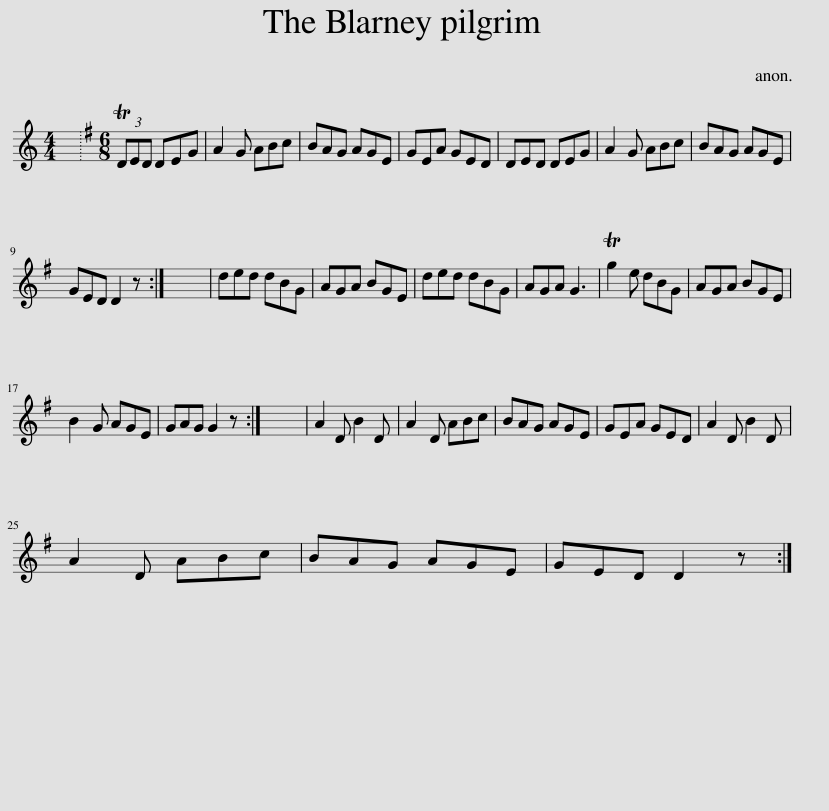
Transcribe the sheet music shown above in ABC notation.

X:1
L:1/8
M:4/4
I:linebreak $
K:C
V:1 treble
V:1
 x8 |[K:G][M:6/8] (3TDED DEG | A2 G ABc | BAG AGE | GEA GED | %5
 DED DEG | A2 G ABc | BAG AGE |$ GED D2 z :| x6 | %10
 ded dBG | AGA BGE | ded dBG | AGA G3 | Tg2 e dBG | %15
 AGA BGE |$ B2 G AGE | GAG G2 z :| x6 | A2 D B2 D | %20
 A2 D ABc | BAG AGE | GEA GED | A2 D B2 D |$ A2 D ABc | %25
 BAG AGE | GED D2 z :| %27
